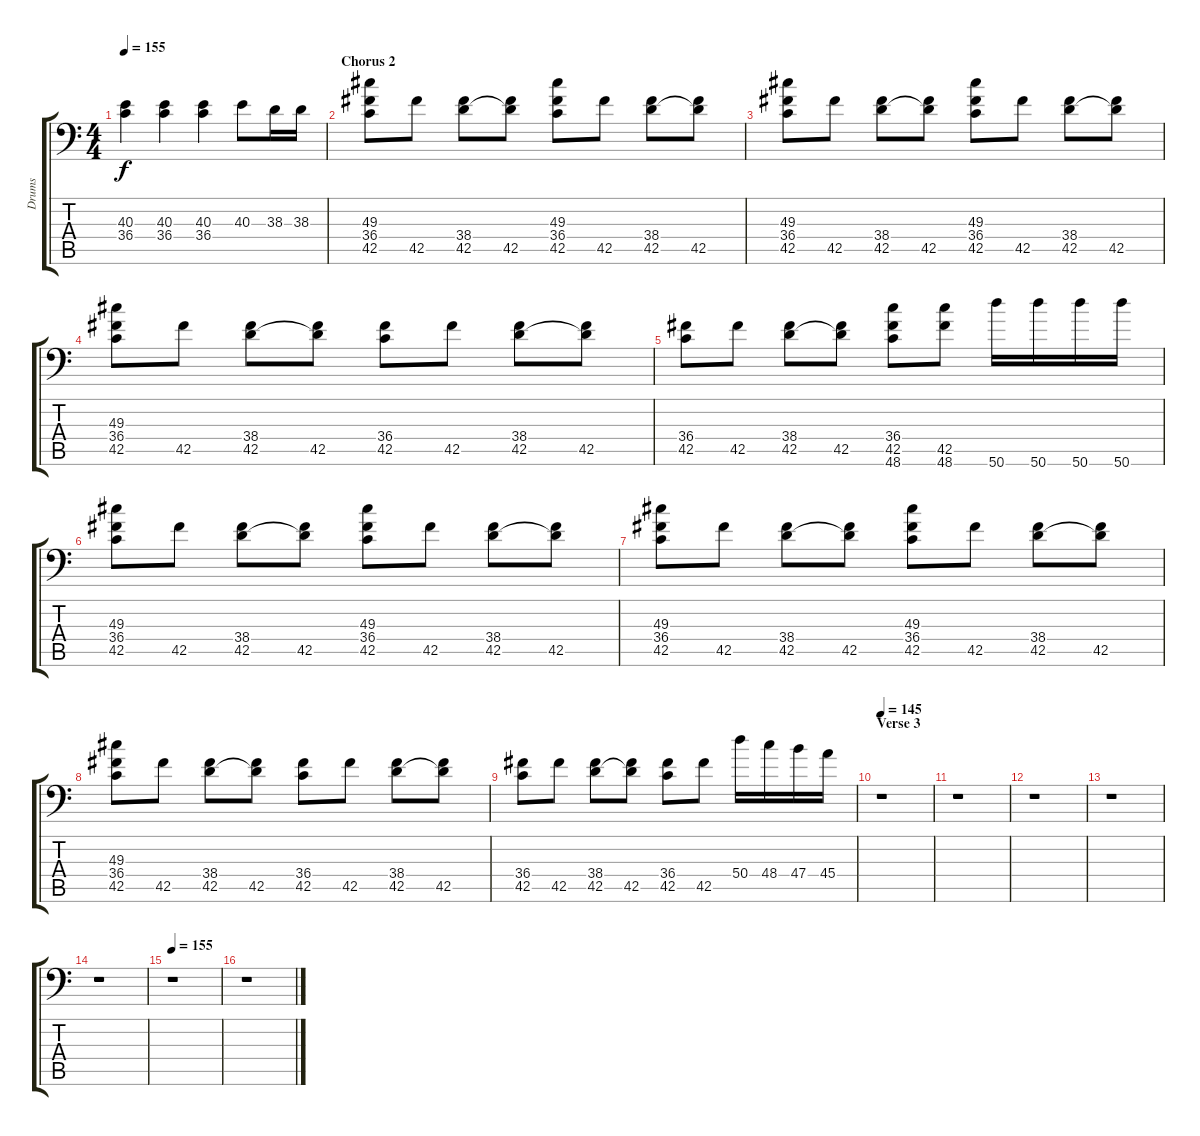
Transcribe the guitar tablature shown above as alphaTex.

\track ("Drums" "Drums") {instrument acousticgrandpiano}
\staff {score tabs}
\tuning (C-1 C-1 C-1 C-1 C-1 C-1) {hide}
\ts (4 4)
\tempo 155
\clef f4
\ks c
(40.3 36.4).4{dy f} (40.3 36.4).4 (40.3 36.4).4 40.3.8 38.3.16 38.3.16 |
\section ("" "Chorus 2")
(49.3 36.4 42.5).8 42.5.8 (38.4 42.5).8 (38.4{t} 42.5).8 (49.3 36.4 42.5).8 42.5.8 (38.4 42.5).8 (38.4{t} 42.5).8 |
(49.3 36.4 42.5).8 42.5.8 (38.4 42.5).8 (38.4{t} 42.5).8 (49.3 36.4 42.5).8 42.5.8 (38.4 42.5).8 (38.4{t} 42.5).8 |
(49.3 36.4 42.5).8 42.5.8 (38.4 42.5).8 (38.4{t} 42.5).8 (36.4 42.5).8 42.5.8 (38.4 42.5).8 (38.4{t} 42.5).8 |
(36.4 42.5).8 42.5.8 (38.4 42.5).8 (38.4{t} 42.5).8 (36.4 42.5 48.6).8 (42.5 48.6).8 50.6.16 50.6.16 50.6.16 50.6.16 |
(49.3 36.4 42.5).8 42.5.8 (38.4 42.5).8 (38.4{t} 42.5).8 (49.3 36.4 42.5).8 42.5.8 (38.4 42.5).8 (38.4{t} 42.5).8 |
(49.3 36.4 42.5).8 42.5.8 (38.4 42.5).8 (38.4{t} 42.5).8 (49.3 36.4 42.5).8 42.5.8 (38.4 42.5).8 (38.4{t} 42.5).8 |
(49.3 36.4 42.5).8 42.5.8 (38.4 42.5).8 (38.4{t} 42.5).8 (36.4 42.5).8 42.5.8 (38.4 42.5).8 (38.4{t} 42.5).8 |
(36.4 42.5).8 42.5.8 (38.4 42.5).8 (38.4{t} 42.5).8 (36.4 42.5).8 42.5.8 50.4.16 48.4.16 47.4.16 45.4.16 |
\section ("" "Verse 3")
\tempo 145
r.1 |
r.1 |
r.1 |
r.1 |
r.1 |
\tempo 155
r.1 |
r.1
